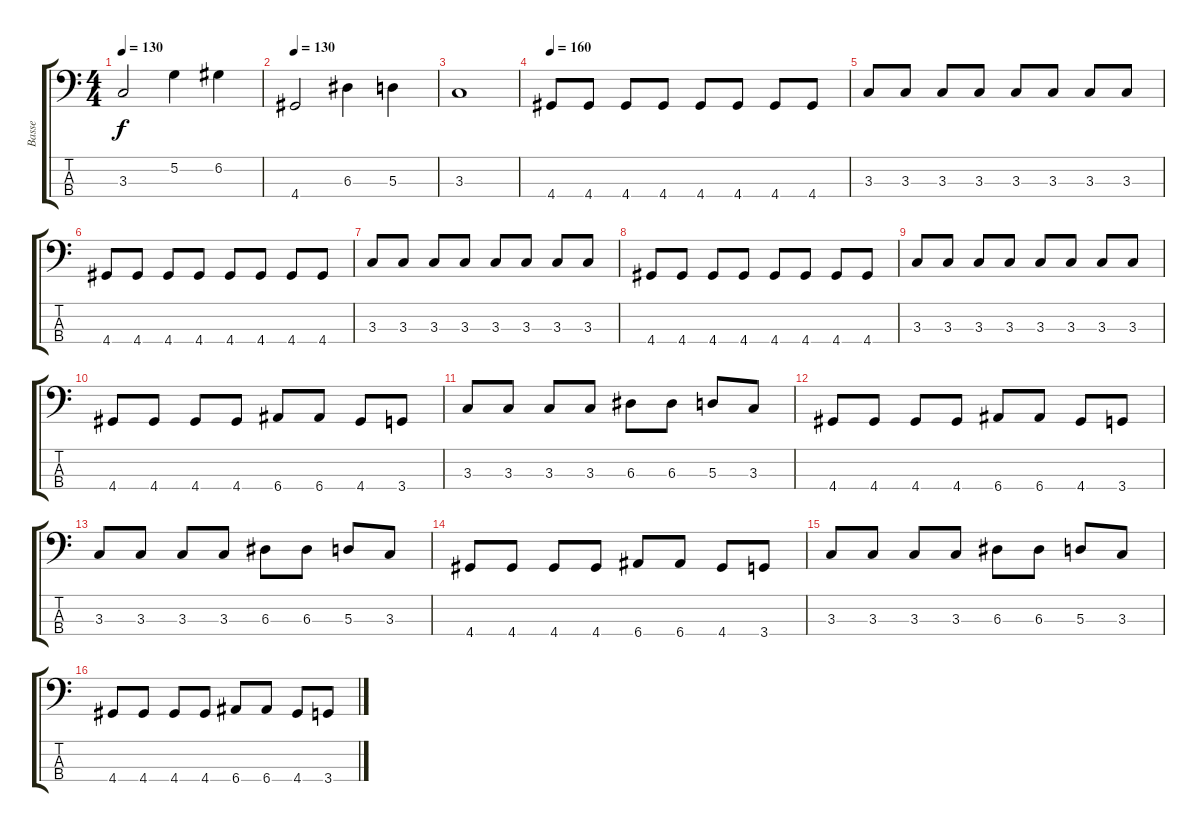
\track ("Basse" "Basse") {instrument electricbassfinger}
\staff {score tabs}
\tuning (G2 D2 A1 E1) {hide}
\ts (4 4)
\tempo 130
\clef f4
\ks c
3.3.2{dy f} 5.2.4 6.2.4 |
\tempo 130
4.4.2 6.3.4 5.3.4 |
3.3.1 |
\tempo 160
4.4.8 4.4.8 4.4.8 4.4.8 4.4.8 4.4.8 4.4.8 4.4.8 |
3.3.8 3.3.8 3.3.8 3.3.8 3.3.8 3.3.8 3.3.8 3.3.8 |
4.4.8 4.4.8 4.4.8 4.4.8 4.4.8 4.4.8 4.4.8 4.4.8 |
3.3.8 3.3.8 3.3.8 3.3.8 3.3.8 3.3.8 3.3.8 3.3.8 |
4.4.8 4.4.8 4.4.8 4.4.8 4.4.8 4.4.8 4.4.8 4.4.8 |
3.3.8 3.3.8 3.3.8 3.3.8 3.3.8 3.3.8 3.3.8 3.3.8 |
4.4.8{volume 14 instrument electricbasspick} 4.4.8 4.4.8 4.4.8 6.4.8 6.4.8 4.4.8 3.4.8 |
3.3.8 3.3.8 3.3.8 3.3.8 6.3.8 6.3.8 5.3.8 3.3.8 |
4.4.8{volume 14 instrument electricbasspick} 4.4.8 4.4.8 4.4.8 6.4.8 6.4.8 4.4.8 3.4.8 |
3.3.8 3.3.8 3.3.8 3.3.8 6.3.8 6.3.8 5.3.8 3.3.8 |
4.4.8{volume 14 instrument electricbasspick} 4.4.8 4.4.8 4.4.8 6.4.8 6.4.8 4.4.8 3.4.8 |
3.3.8 3.3.8 3.3.8 3.3.8 6.3.8 6.3.8 5.3.8 3.3.8 |
4.4.8{volume 14 instrument electricbasspick} 4.4.8 4.4.8 4.4.8 6.4.8 6.4.8 4.4.8 3.4.8
